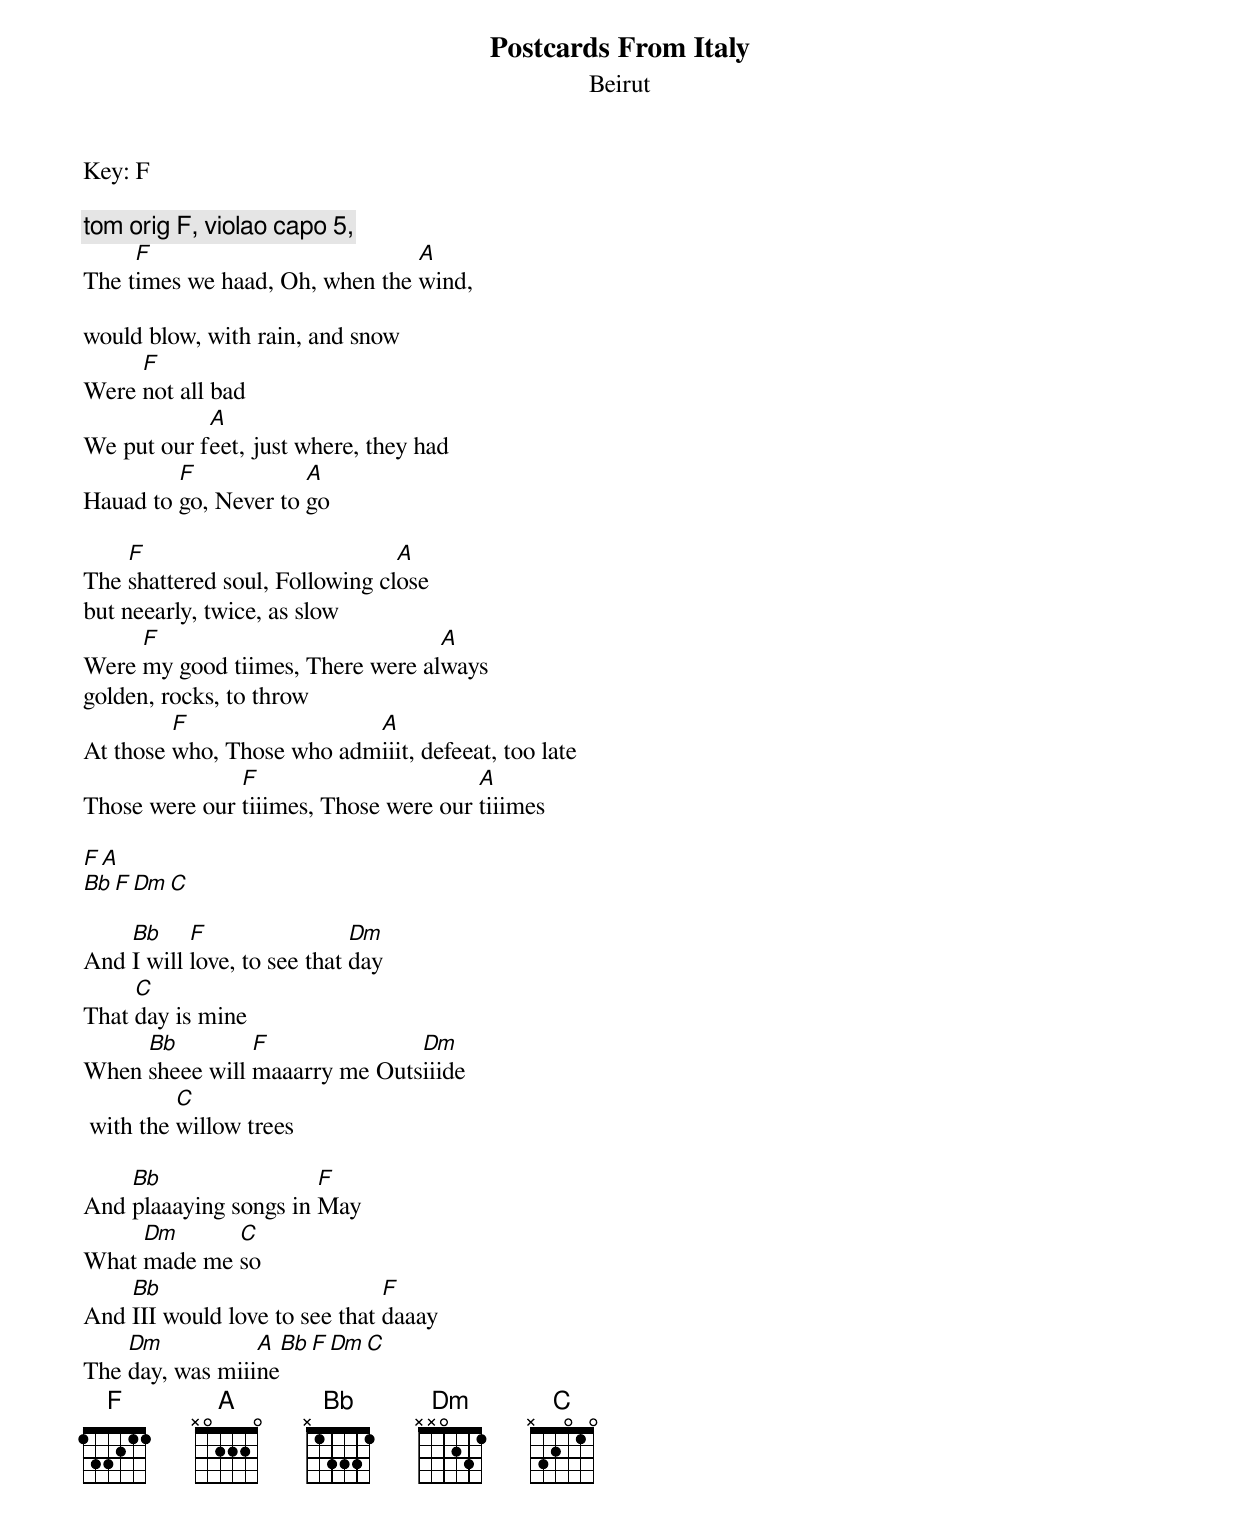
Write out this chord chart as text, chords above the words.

Postcards From Italy
Beirut
Key: F

tom orig F, violao capo 5,
     F                          A
The times we haad, Oh, when the wind,

would blow, with rain, and snow
     F
Were not all bad
            A
We put our feet, just where, they had
         F            A
Hauad to go, Never to go

    F                           A
The shattered soul, Following close
but neearly, twice, as slow
     F                            A
Were my good tiimes, There were always
golden, rocks, to throw
         F                 A
At those who, Those who admiiit, defeeat, too late
               F                       A
Those were our tiiimes, Those were our tiiimes

F A
Bb F Dm C

    Bb     F                 Dm
And I will love, to see that day
     C
That day is mine
     Bb         F              Dm
When sheee will maaarry me Outsiiide
          C
 with the willow trees

    Bb                 F
And plaaaying songs in May
     Dm      C
What made me so
    Bb                         F
And III would love to see that daaay
    Dm           A   Bb F Dm C
The day, was miiine
